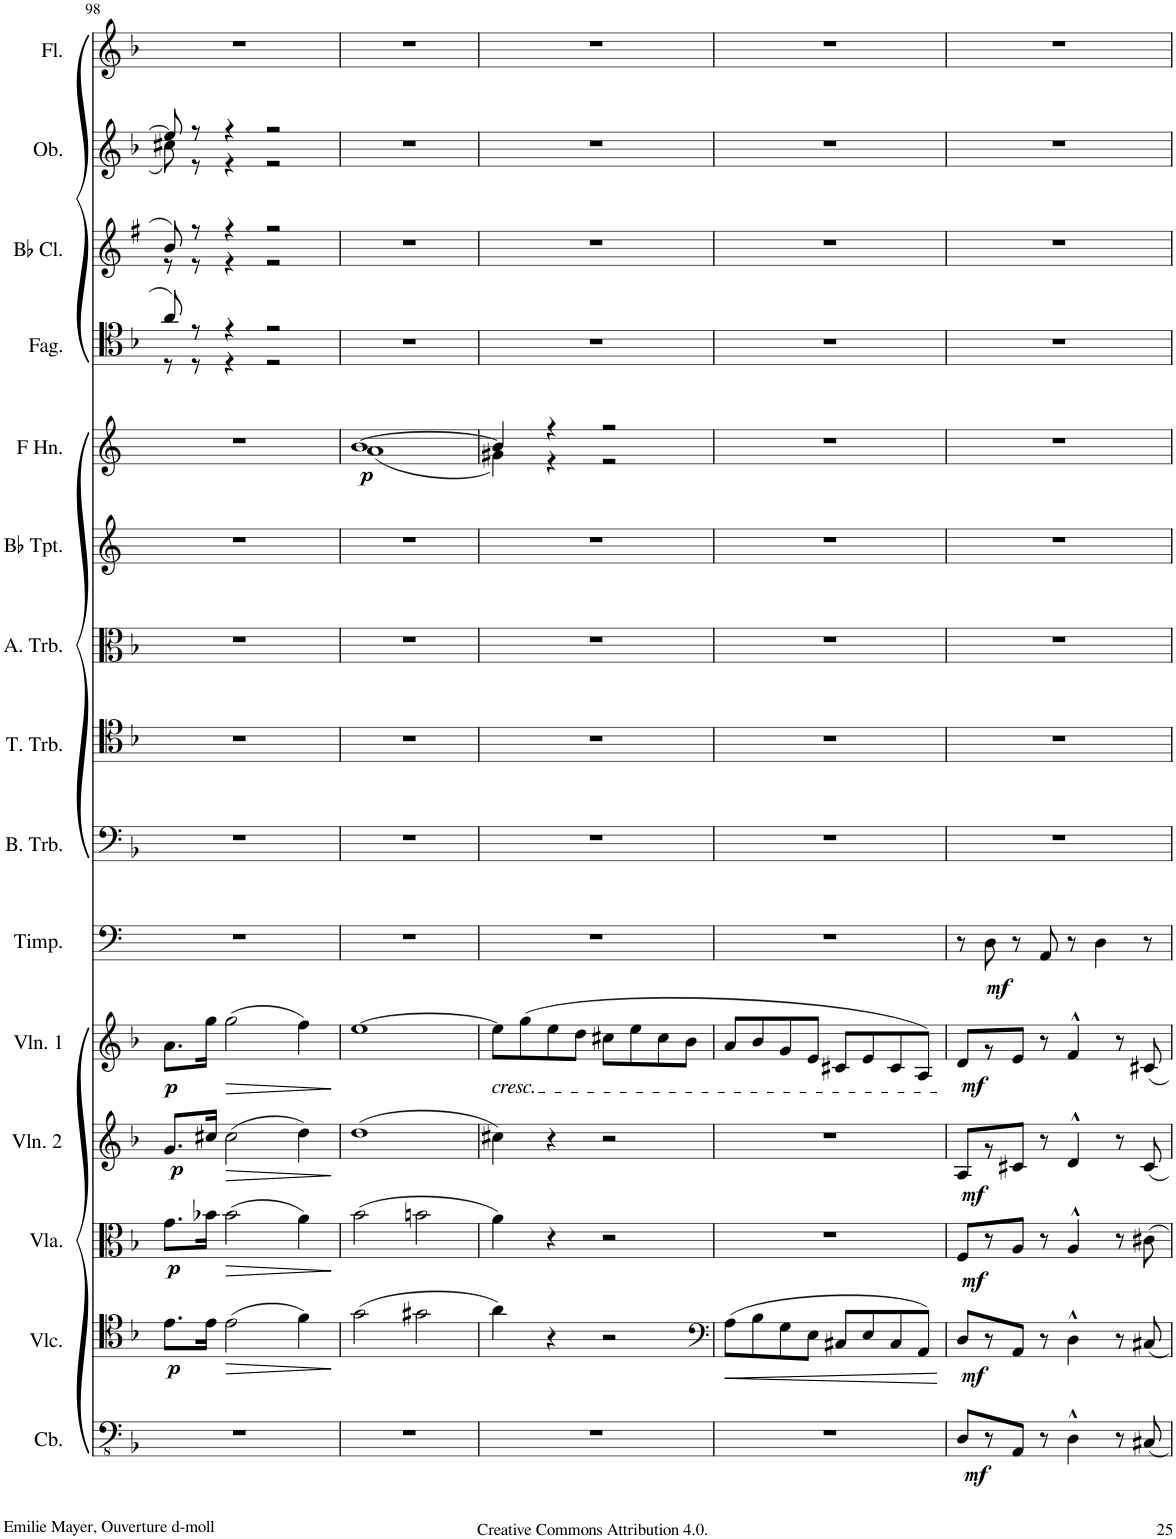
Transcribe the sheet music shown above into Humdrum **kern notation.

**kern	**dynam	**kern	**dynam	**kern	**dynam	**kern	**dynam	**kern	**dynam	**kern	**dynam	**kern	**kern	**kern	**kern	**kern	**dynam	**kern	**kern	**kern	**kern
*part15	*part15	*part14	*part14	*part13	*part13	*part12	*part12	*part11	*part11	*part10	*part10	*part9	*part8	*part7	*part6	*part5	*part5	*part4	*part3	*part2	*part1
*staff15	*staff15	*staff14	*staff14	*staff13	*staff13	*staff12	*staff12	*staff11	*staff11	*staff10	*staff10	*staff9	*staff8	*staff7	*staff6	*staff5	*staff5	*staff4	*staff3	*staff2	*staff1
*I"Contrabass	*	*I"Violoncello	*	*I"Viola	*	*I"Violino 2	*	*I"Violino 1	*	*I"Timpani in D, A	*	*I"Trombone Basso	*I"Trombone Tenore	*I"Trombone Alto	*I"Trombe in Bb	*I"Corni in F	*	*I"Fagotti	*I"Clarinetti in Bb	*I"Oboi	*I"Flauti
*I'Cb.	*	*I'Vlc.	*	*I'Vla.	*	*I'Vln. 2	*	*I'Vln. 1	*	*I'Timp.	*	*	*	*	*	*	*	*I'Fag.	*	*I'Ob.	*I'Fl.
!!LO:PB:g=z
*clefFv4	*	*clefC4	*	*clefC3	*	*clefG2	*	*clefG2	*	*clefF4	*	*clefF4	*clefC4	*clefC3	*clefG2	*clefG2	*	*clefC4	*clefG2	*clefG2	*clefG2
*Trd7c12	*	*	*	*	*	*	*	*	*	*	*	*	*	*	*Trd1c2	*Trd4c7	*	*	*Trd1c2	*	*
*k[b-]	*	*k[b-]	*	*k[b-]	*	*k[b-]	*	*k[b-]	*	*k[b-]	*	*k[b-]	*k[b-]	*k[b-]	*k[f#]	*k[]	*	*k[b-]	*k[f#]	*k[b-]	*k[b-]
*M4/4	*	*M4/4	*	*M4/4	*	*M4/4	*	*M4/4	*	*M4/4	*	*M4/4	*M4/4	*M4/4	*M4/4	*M4/4	*	*M4/4	*M4/4	*M4/4	*M4/4
*met(c)	*	*met(c)	*	*met(c)	*	*met(c)	*	*met(c)	*	*met(c)	*	*met(c)	*met(c)	*met(c)	*met(c)	*met(c)	*	*met(c)	*met(c)	*met(c)	*met(c)
=98	=98	=98	=98	=98	=98	=98	=98	=98	=98	=98	=98	=98	=98	=98	=98	=98	=98	=98	=98	=98	=98
*	*	*	*	*	*	*	*	*	*	*	*	*	*	*	*	*	*	*^	*^	*^	*
!	!	!	!LO:DY:b	!	!LO:DY:b	!	!LO:DY:b	!	!LO:DY:b	!	!	!	!	!	!	!	!	!	!	!	!	!	!	!
1r	.	8.e\L	p	8.g\L	p	8.g/L	p	8.a\L	p	1r	.	1r	1r	1r	1r	1r	.	8a/	8r	8b/	8r	8ee/]	8cc#X\	1r
.	.	.	.	.	.	.	.	.	.	.	.	.	.	.	.	.	.	8r	8r	8r	8r	8r	8r	.
.	.	16e\Jk	.	16b-X\Jk	.	16cc#X/Jk	.	16gg\Jk	.	.	.	.	.	.	.	.	.	.	.	.	.	.	.	.
!	!	!	!LO:HP:b	!	!LO:HP:b	!	!LO:HP:b	!	!LO:HP:b	!	!	!	!	!	!	!	!	!	!	!	!	!	!	!
.	.	(2e\	>	(2b-\	>	(2cc#\	>	(2gg\	>	.	.	.	.	.	.	.	.	4r	4r	4r	4r	4r	4r	.
.	.	.	.	.	.	.	.	.	.	.	.	.	.	.	.	.	.	2r	2r	2r	2r	2r	2r	.
.	.	4f\)	.	4a\)	.	4dd\)	.	4ff\)	.	.	.	.	.	.	.	.	.	.	.	.	.	.	.	.
*	*	*	*	*	*	*	*	*	*	*	*	*	*	*	*	*	*	*v	*v	*	*	*v	*v	*
*	*	*	*	*	*	*	*	*	*	*	*	*	*	*	*	*	*	*	*v	*v	*	*
.	.	.	]	.	]	.	]	.	]	.	.	.	.	.	.	.	.	.	.	.	.
=99	=99	=99	=99	=99	=99	=99	=99	=99	=99	=99	=99	=99	=99	=99	=99	=99	=99	=99	=99	=99	=99
*	*	*	*	*	*	*	*	*	*	*	*	*	*	*	*	*^	*	*	*	*	*
!	!	!	!	!	!	!	!	!	!	!	!	!	!	!	!	!	!	!LO:DY:b	!	!	!	!
1r	.	(2g\	.	(2b-\	.	(1dd	.	[1ee	.	1r	.	1r	1r	1r	1r	[1b	(1a	p	1r	1r	1r	1r
.	.	2g#X\	.	2bn\	.	.	.	.	.	.	.	.	.	.	.	.	.	.	.	.	.	.
=100	=100	=100	=100	=100	=100	=100	=100	=100	=100	=100	=100	=100	=100	=100	=100	=100	=100	=100	=100	=100	=100	=100
!	!	!	!	!	!	!	!	!LO:TX:b:i:t=cresc.	!	!	!	!	!	!	!	!	!	!	!	!	!	!
1r	.	4a\)	.	4a\)	.	4cc#X\)	.	8ee\L]	.	1r	.	1r	1r	1r	1r	4b/]	4g#X\)	.	1r	1r	1r	1r
.	.	.	.	.	.	.	.	(8gg\	.	.	.	.	.	.	.	.	.	.	.	.	.	.
.	.	4r	.	4r	.	4r	.	8ee\	.	.	.	.	.	.	.	4r	4r	.	.	.	.	.
.	.	.	.	.	.	.	.	8dd\J	.	.	.	.	.	.	.	.	.	.	.	.	.	.
.	.	2r	.	2r	.	2r	.	8cc#X\L	.	.	.	.	.	.	.	2r	2r	.	.	.	.	.
.	.	.	.	.	.	.	.	8ee\	.	.	.	.	.	.	.	.	.	.	.	.	.	.
.	.	.	.	.	.	.	.	8cc#\	.	.	.	.	.	.	.	.	.	.	.	.	.	.
.	.	.	.	.	.	.	.	8b-\J	.	.	.	.	.	.	.	.	.	.	.	.	.	.
*	*	*	*	*	*	*	*	*	*	*	*	*	*	*	*	*v	*v	*	*	*	*	*
=101	=101	=101	=101	=101	=101	=101	=101	=101	=101	=101	=101	=101	=101	=101	=101	=101	=101	=101	=101	=101	=101
*	*	*clefF4	*	*	*	*	*	*	*	*	*	*	*	*	*	*	*	*	*	*	*
!	!	!	!LO:HP:b	!	!	!	!	!	!	!	!	!	!	!	!	!	!	!	!	!	!
1r	.	(8A\L	<	1r	.	1r	.	8a/L	.	1r	.	1r	1r	1r	1r	1r	.	1r	1r	1r	1r
.	.	8B-\	.	.	.	.	.	8b-/	.	.	.	.	.	.	.	.	.	.	.	.	.
.	.	8G\	.	.	.	.	.	8g/	.	.	.	.	.	.	.	.	.	.	.	.	.
.	.	8E\J	.	.	.	.	.	8e/J	.	.	.	.	.	.	.	.	.	.	.	.	.
.	.	8C#X/L	.	.	.	.	.	8c#X/L	.	.	.	.	.	.	.	.	.	.	.	.	.
.	.	8E/	.	.	.	.	.	8e/	.	.	.	.	.	.	.	.	.	.	.	.	.
.	.	8C#/	.	.	.	.	.	8c#/	.	.	.	.	.	.	.	.	.	.	.	.	.
.	.	8AA/J)	.	.	.	.	.	8A/J)	.	.	.	.	.	.	.	.	.	.	.	.	.
.	.	.	[	.	.	.	.	.	.	.	.	.	.	.	.	.	.	.	.	.	.
=102	=102	=102	=102	=102	=102	=102	=102	=102	=102	=102	=102	=102	=102	=102	=102	=102	=102	=102	=102	=102	=102
!	!LO:DY:b	!	!LO:DY:b	!	!LO:DY:b	!	!LO:DY:b	!	!LO:DY:b	!	!	!	!	!	!	!	!	!	!	!	!
8DD/L	mf	8D/L	mf	8F/L	mf	8A/L	mf	8d/L	mf	8r	.	1r	1r	1r	1r	1r	.	1r	1r	1r	1r
!	!	!	!	!	!	!	!	!	!	!	!LO:DY:b	!	!	!	!	!	!	!	!	!	!
8r	.	8r	.	8r	.	8r	.	8r	.	8D\	mf	.	.	.	.	.	.	.	.	.	.
8AAA/J	.	8AA/J	.	8A/J	.	8c#X/J	.	8e/J	.	8r	.	.	.	.	.	.	.	.	.	.	.
8r	.	8r	.	8r	.	8r	.	8r	.	8AA/	.	.	.	.	.	.	.	.	.	.	.
4DD^^\	.	4D^^\	.	4A^^/	.	4d^^/	.	4f^^/	.	8r	.	.	.	.	.	.	.	.	.	.	.
.	.	.	.	.	.	.	.	.	.	4D\	.	.	.	.	.	.	.	.	.	.	.
8r	.	8r	.	8r	.	8r	.	8r	.	.	.	.	.	.	.	.	.	.	.	.	.
8CC#X/	.	8C#X/	.	8c#X\	.	8c#/	.	8c#X/	.	8r	.	.	.	.	.	.	.	.	.	.	.
=	=	=	=	=	=	=	=	=	=	=	=	=	=	=	=	=	=	=	=	=	=
*-	*-	*-	*-	*-	*-	*-	*-	*-	*-	*-	*-	*-	*-	*-	*-	*-	*-	*-	*-	*-	*-
